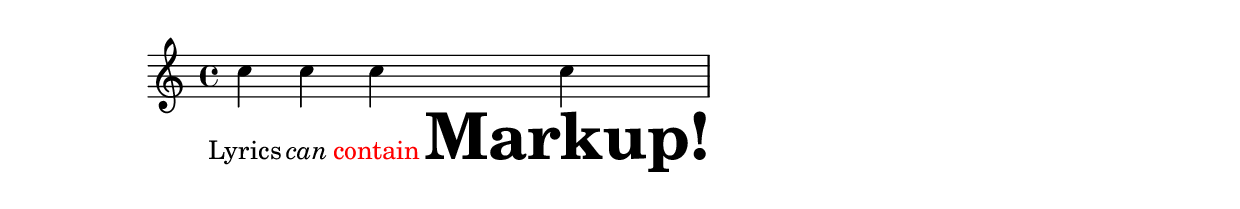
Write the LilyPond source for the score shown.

%% DO NOT EDIT this file manually; it is automatically
%% generated from LSR http://lsr.dsi.unimi.it
%% Make any changes in LSR itself, or in Documentation/snippets/new/ ,
%% and then run scripts/auxiliar/makelsr.py
%%
%% This file is in the public domain.
\version "2.14.0"

\header {
  lsrtags = "text, vocal-music"

%%%    Translation of GIT committish: f86f00c1a8de0f034ba48506de2801c074bd5422
  texidocde = "
Textbeschriftungsmodus kann eingesetzt werden, um individuelle Silben im Gesangstext
zu formatieren.

"
  doctitlede = "Silben im Gesangstext formatieren"
%%  Translation of GIT committish: d9d1da30361a0bcaea1ae058eb1bc8dd3a5b2e4c
  texidocfr = "
Le mode markup permet d'individualiser la mise en forme de certaines syllabes.

"
  doctitlefr = "Mise en forme individuelle de syllabes"

  texidoc = "
Markup mode may be used to format individual syllables in lyrics.

"
  doctitle = "Formatting lyrics syllables"
} % begin verbatim

mel = \relative c'' { c4 c c c }
lyr = \lyricmode {
  Lyrics \markup { \italic can } \markup { \with-color #red contain }
  \markup { \fontsize #8 \bold Markup! }
}

<<
  \new Voice = melody \mel
  \new Lyrics \lyricsto melody \lyr
>>
